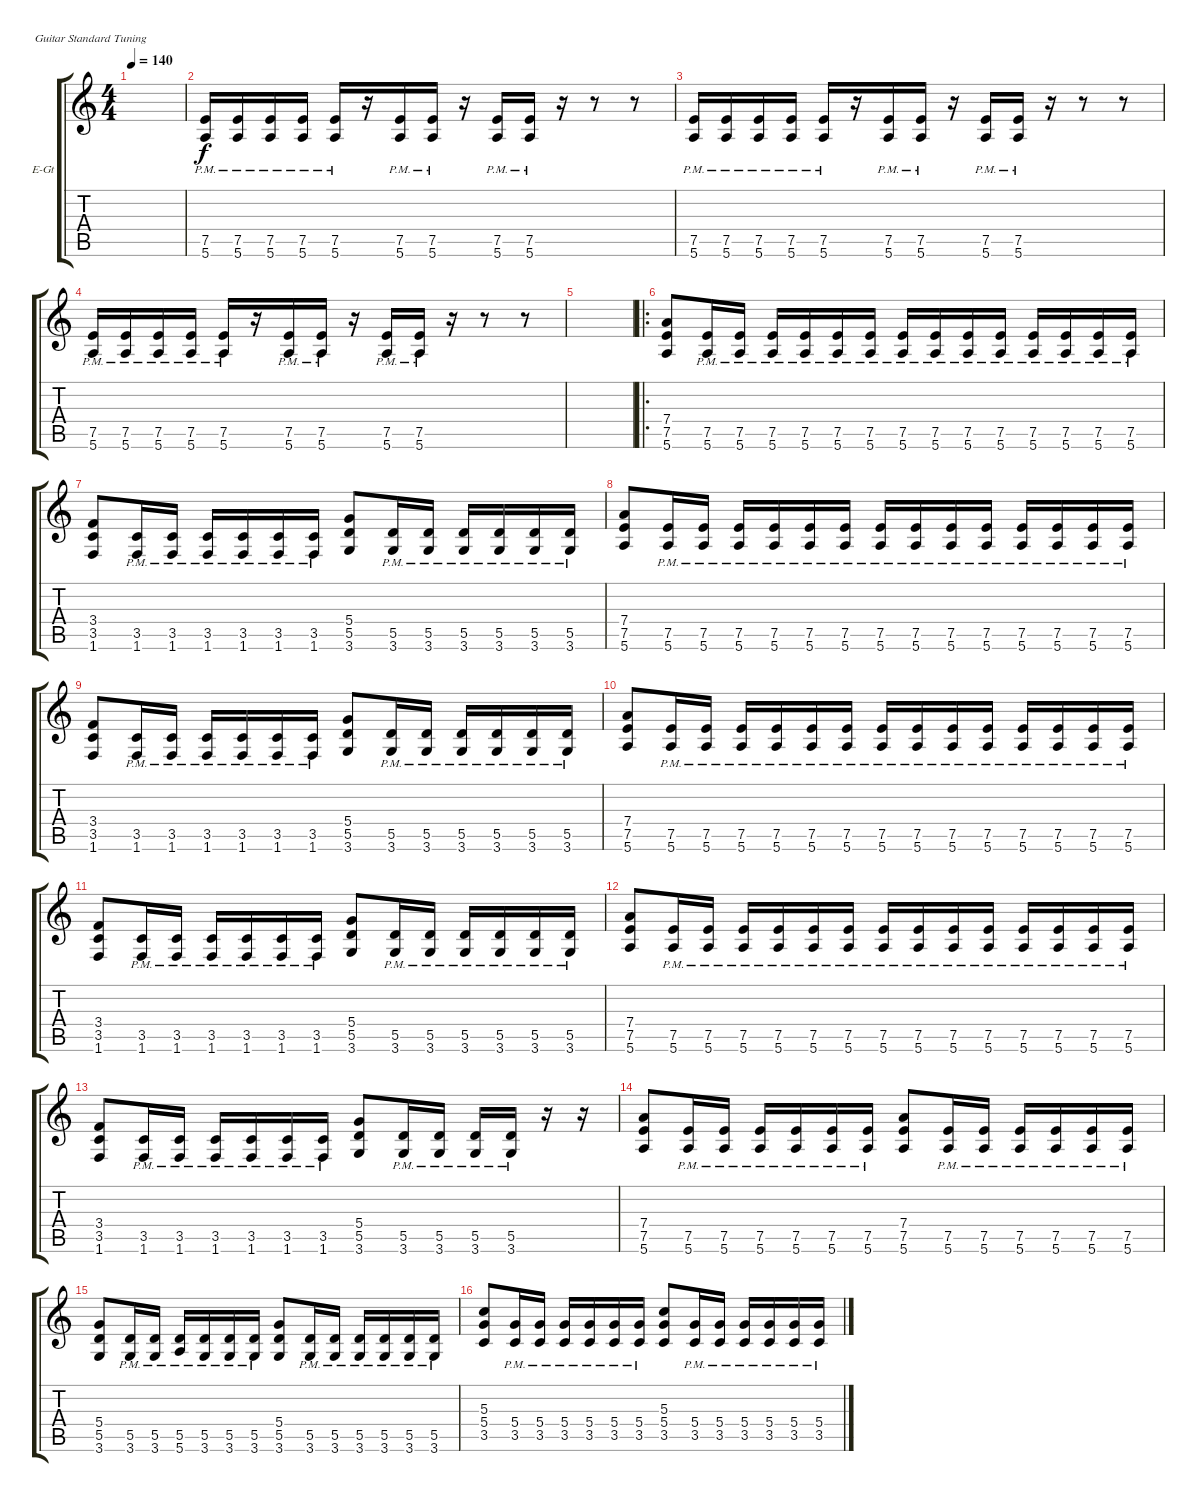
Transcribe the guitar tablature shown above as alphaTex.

\defaultSystemsLayout 4
\bracketExtendMode groupsimilarinstruments
\firstSystemTrackNameOrientation horizontal
\otherSystemsTrackNameOrientation horizontal
\track ("Jeff" "E-Gt") {instrument overdrivenguitar}
\staff {score tabs}
\tuning (E4 B3 G3 D3 A2 E2)
\ts (4 4)
\tempo 140
\clef g2
\scale
0.485477
\ks c
|
\scale
0.257261 (5.6{pm} 7.5{pm}).16 (5.6{pm} 7.5{pm}).16 (5.6{pm} 7.5{pm}).16 (5.6{pm} 7.5{pm}).16 (5.6{pm} 7.5{pm}).16 r.16 (5.6{pm} 7.5{pm}).16 (5.6{pm} 7.5{pm}).16 r.16 (7.5{pm} 5.6{pm}).16 (5.6{pm} 7.5{pm}).16 r.16 r.8 r.8 |
\scale
0.257261 (5.6{pm} 7.5{pm}).16 (5.6{pm} 7.5{pm}).16 (5.6{pm} 7.5{pm}).16 (5.6{pm} 7.5{pm}).16 (5.6{pm} 7.5{pm}).16 r.16 (5.6{pm} 7.5{pm}).16 (5.6{pm} 7.5{pm}).16 r.16 (7.5{pm} 5.6{pm}).16 (5.6{pm} 7.5{pm}).16 r.16 r.8 r.8 |
\scale
0.313131 (5.6{pm} 7.5{pm}).16 (5.6{pm} 7.5{pm}).16 (5.6{pm} 7.5{pm}).16 (5.6{pm} 7.5{pm}).16 (5.6{pm} 7.5{pm}).16 r.16 (5.6{pm} 7.5{pm}).16 (5.6{pm} 7.5{pm}).16 r.16 (7.5{pm} 5.6{pm}).16 (5.6{pm} 7.5{pm}).16 r.16 r.8 r.8 |
\scale
0.313131 |
\ro
\scale
0.373737 (5.6 7.5 7.4).8 (7.5{pm} 5.6{pm}).16 (5.6{pm} 7.5{pm}).16 (7.5{pm} 5.6{pm}).16 (5.6{pm} 7.5{pm}).16 (7.5{pm} 5.6{pm}).16 (5.6{pm} 7.5{pm}).16 (7.5{pm} 5.6{pm}).16 (5.6{pm} 7.5{pm}).16 (7.5{pm} 5.6{pm}).16 (5.6{pm} 7.5{pm}).16 (7.5{pm} 5.6{pm}).16 (5.6{pm} 7.5{pm}).16 (7.5{pm} 5.6{pm}).16 (5.6{pm} 7.5{pm}).16 |
\scale
0.333333 (1.6 3.5 3.4).8 (1.6{pm} 3.5{pm}).16 (1.6{pm} 3.5{pm}).16 (1.6{pm} 3.5{pm}).16 (1.6{pm} 3.5{pm}).16 (1.6{pm} 3.5{pm}).16 (1.6{pm} 3.5{pm}).16 (3.6 5.5 5.4).8 (3.6{pm} 5.5{pm}).16 (3.6{pm} 5.5{pm}).16 (3.6{pm} 5.5{pm}).16 (3.6{pm} 5.5{pm}).16 (3.6{pm} 5.5{pm}).16 (3.6{pm} 5.5{pm}).16 |
\scale
0.333333 (5.6 7.5 7.4).8 (7.5{pm} 5.6{pm}).16 (5.6{pm} 7.5{pm}).16 (7.5{pm} 5.6{pm}).16 (5.6{pm} 7.5{pm}).16 (7.5{pm} 5.6{pm}).16 (5.6{pm} 7.5{pm}).16 (7.5{pm} 5.6{pm}).16 (5.6{pm} 7.5{pm}).16 (7.5{pm} 5.6{pm}).16 (5.6{pm} 7.5{pm}).16 (7.5{pm} 5.6{pm}).16 (5.6{pm} 7.5{pm}).16 (7.5{pm} 5.6{pm}).16 (5.6{pm} 7.5{pm}).16 |
\scale
0.333333 (1.6 3.5 3.4).8 (1.6{pm} 3.5{pm}).16 (1.6{pm} 3.5{pm}).16 (1.6{pm} 3.5{pm}).16 (1.6{pm} 3.5{pm}).16 (1.6{pm} 3.5{pm}).16 (1.6{pm} 3.5{pm}).16 (3.6 5.5 5.4).8 (3.6{pm} 5.5{pm}).16 (3.6{pm} 5.5{pm}).16 (3.6{pm} 5.5{pm}).16 (3.6{pm} 5.5{pm}).16 (3.6{pm} 5.5{pm}).16 (3.6{pm} 5.5{pm}).16 |
\scale
0.333333 (5.6 7.5 7.4).8 (7.5{pm} 5.6{pm}).16 (5.6{pm} 7.5{pm}).16 (7.5{pm} 5.6{pm}).16 (5.6{pm} 7.5{pm}).16 (7.5{pm} 5.6{pm}).16 (5.6{pm} 7.5{pm}).16 (7.5{pm} 5.6{pm}).16 (5.6{pm} 7.5{pm}).16 (7.5{pm} 5.6{pm}).16 (5.6{pm} 7.5{pm}).16 (7.5{pm} 5.6{pm}).16 (5.6{pm} 7.5{pm}).16 (7.5{pm} 5.6{pm}).16 (5.6{pm} 7.5{pm}).16 |
\scale
0.333333 (1.6 3.5 3.4).8 (1.6{pm} 3.5{pm}).16 (1.6{pm} 3.5{pm}).16 (1.6{pm} 3.5{pm}).16 (1.6{pm} 3.5{pm}).16 (1.6{pm} 3.5{pm}).16 (1.6{pm} 3.5{pm}).16 (3.6 5.5 5.4).8 (3.6{pm} 5.5{pm}).16 (3.6{pm} 5.5{pm}).16 (3.6{pm} 5.5{pm}).16 (3.6{pm} 5.5{pm}).16 (3.6{pm} 5.5{pm}).16 (3.6{pm} 5.5{pm}).16 |
\scale
0.333333 (5.6 7.5 7.4).8 (7.5{pm} 5.6{pm}).16 (5.6{pm} 7.5{pm}).16 (7.5{pm} 5.6{pm}).16 (5.6{pm} 7.5{pm}).16 (7.5{pm} 5.6{pm}).16 (5.6{pm} 7.5{pm}).16 (7.5{pm} 5.6{pm}).16 (5.6{pm} 7.5{pm}).16 (7.5{pm} 5.6{pm}).16 (5.6{pm} 7.5{pm}).16 (7.5{pm} 5.6{pm}).16 (5.6{pm} 7.5{pm}).16 (7.5{pm} 5.6{pm}).16 (5.6{pm} 7.5{pm}).16 |
\scale
0.333333 (1.6 3.5 3.4).8 (1.6{pm} 3.5{pm}).16 (1.6{pm} 3.5{pm}).16 (1.6{pm} 3.5{pm}).16 (1.6{pm} 3.5{pm}).16 (1.6{pm} 3.5{pm}).16 (1.6{pm} 3.5{pm}).16 (3.6 5.5 5.4).8 (3.6{pm} 5.5{pm}).16 (3.6{pm} 5.5{pm}).16 (3.6{pm} 5.5{pm}).16 (3.6{pm} 5.5{pm}).16 r.16 r.16 |
\scale
0.333333 (5.6 7.5 7.4).8 (7.5{pm} 5.6{pm}).16 (5.6{pm} 7.5{pm}).16 (7.5{pm} 5.6{pm}).16 (5.6{pm} 7.5{pm}).16 (7.5{pm} 5.6{pm}).16 (5.6{pm} 7.5{pm}).16 (7.4 7.5 5.6).8 (5.6{pm} 7.5{pm}).16 (7.5{pm} 5.6{pm}).16 (5.6{pm} 7.5{pm}).16 (7.5{pm} 5.6{pm}).16 (5.6{pm} 7.5{pm}).16 (7.5{pm} 5.6{pm}).16 |
\scale
0.333333 (3.6 5.5 5.4).8 (3.6{pm} 5.5{pm}).16 (5.5{pm} 3.6{pm}).16 (5.6{pm} 5.5{pm}).16 (5.5{pm} 3.6{pm}).16 (3.6{pm} 5.5{pm}).16 (5.5{pm} 3.6{pm}).16 (3.6 5.5 5.4).8 (5.5{pm} 3.6{pm}).16 (3.6{pm} 5.5{pm}).16 (5.5{pm} 3.6{pm}).16 (3.6{pm} 5.5{pm}).16 (5.5{pm} 3.6{pm}).16 (3.6{pm} 5.5{pm}).16 |
\scale
0.333333 (3.5 5.4 5.3).8 (3.5{pm} 5.4{pm}).16 (5.4{pm} 3.5{pm}).16 (3.5{pm} 5.4{pm}).16 (5.4{pm} 3.5{pm}).16 (3.5{pm} 5.4{pm}).16 (5.4{pm} 3.5{pm}).16 (3.5 5.4 5.3).8 (5.4{pm} 3.5{pm}).16 (3.5{pm} 5.4{pm}).16 (5.4{pm} 3.5{pm}).16 (3.5{pm} 5.4{pm}).16 (5.4{pm} 3.5{pm}).16 (3.5{pm} 5.4{pm}).16
